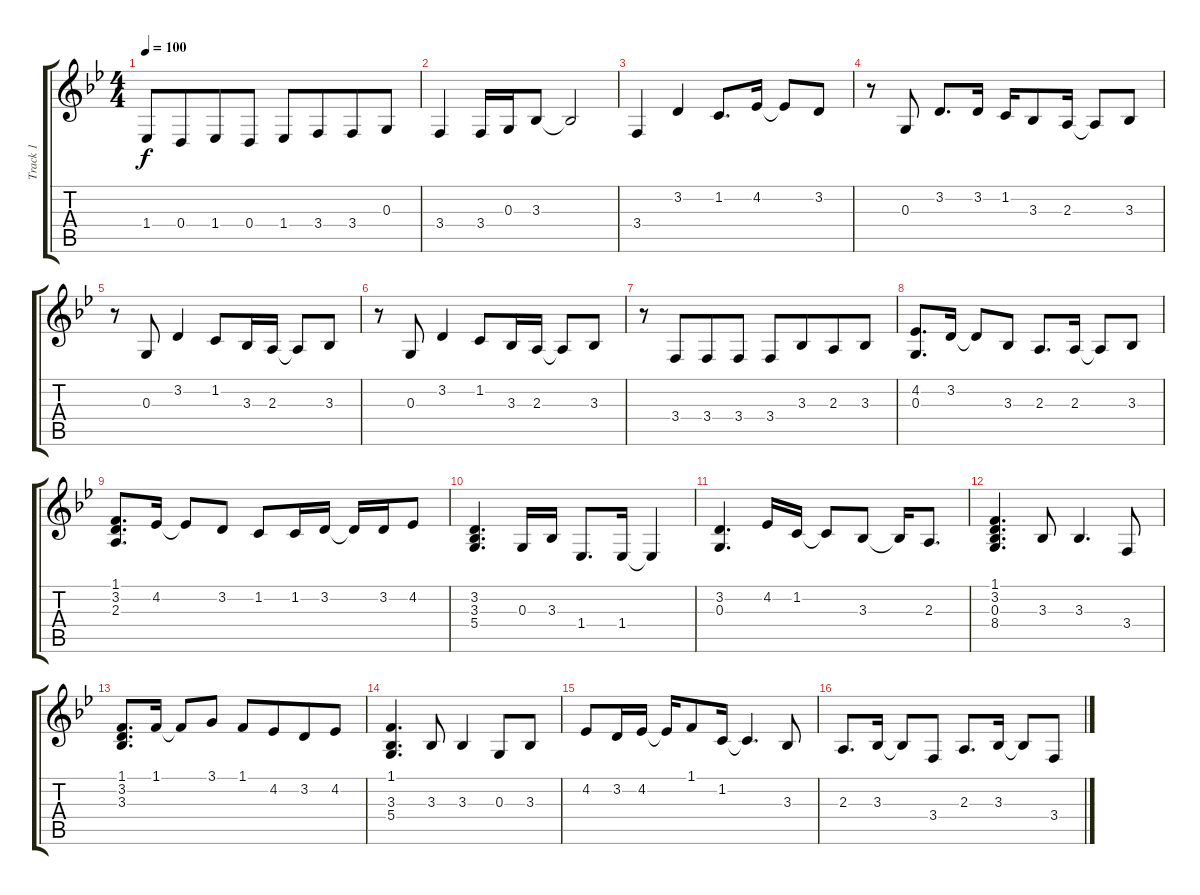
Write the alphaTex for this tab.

\track ("Track 1" "Track 1") {instrument acousticgrandpiano}
\staff {score tabs}
\tuning (E4 B3 G3 D3 A2 E2) {hide}
\ts (4 4)
\tempo 100
\clef g2
\ks bb
1.4.8{dy f} 0.4.8{beam merge} 1.4.8 0.4.8 1.4.8 3.4.8{beam merge} 3.4.8 0.3.8 |
3.4.4 3.4.16 0.3.16 3.3.8 3.3{t}.2 |
3.4.4 3.2.4 1.2.8{d} 4.2.16 4.2{t}.8 3.2.8 |
r.8 0.3.8 3.2.8{d} 3.2.16 1.2.16 3.3.8 2.3.16 2.3{t}.8 3.3.8 |
r.8 0.3.8 3.2.4 1.2.8 3.3.16 2.3.16 2.3{t}.8 3.3.8 |
r.8 0.3.8 3.2.4 1.2.8 3.3.16 2.3.16 2.3{t}.8 3.3.8 |
r.8 3.4.8{beam merge} 3.4.8 3.4.8 3.4.8 3.3.8{beam merge} 2.3.8 3.3.8 |
(4.2 0.3).8{d} 3.2.16 3.2{t}.8 3.3.8 2.3.8{d} 2.3.16 2.3{t}.8 3.3.8 |
(1.1 3.2 2.3).8{d} 4.2.16 4.2{t}.8 3.2.8 1.2.8 1.2.16 3.2.16 3.2{t}.16 3.2.16 4.2.8 |
(3.2 3.3 5.4).4{d} 0.3.16 3.3.16 1.4.8{d} 1.4.16 1.4{t}.4 |
(3.2 0.3).4{d} 4.2.16 1.2.16 1.2{t}.8 3.3.8 3.3{t}.16 2.3.8{d} |
(1.1 3.2 0.3 8.4).4{d} 3.3.8 3.3.4{d} 3.4.8 |
(1.1 3.2 3.3).8{d} 1.1.16 1.1{t}.8 3.1.8 1.1.8 4.2.8{beam merge} 3.2.8 4.2.8 |
(1.1 3.3 5.4).4{d} 3.3.8 3.3.4 0.3.8 3.3.8 |
4.2.8 3.2.16 4.2.16 4.2{t}.16 1.1.8 1.2.16 1.2{t}.4{d} 3.3.8 |
2.3.8{d} 3.3.16 3.3{t}.8 3.4.8 2.3.8{d} 3.3.16 3.3{t}.8 3.4.8
